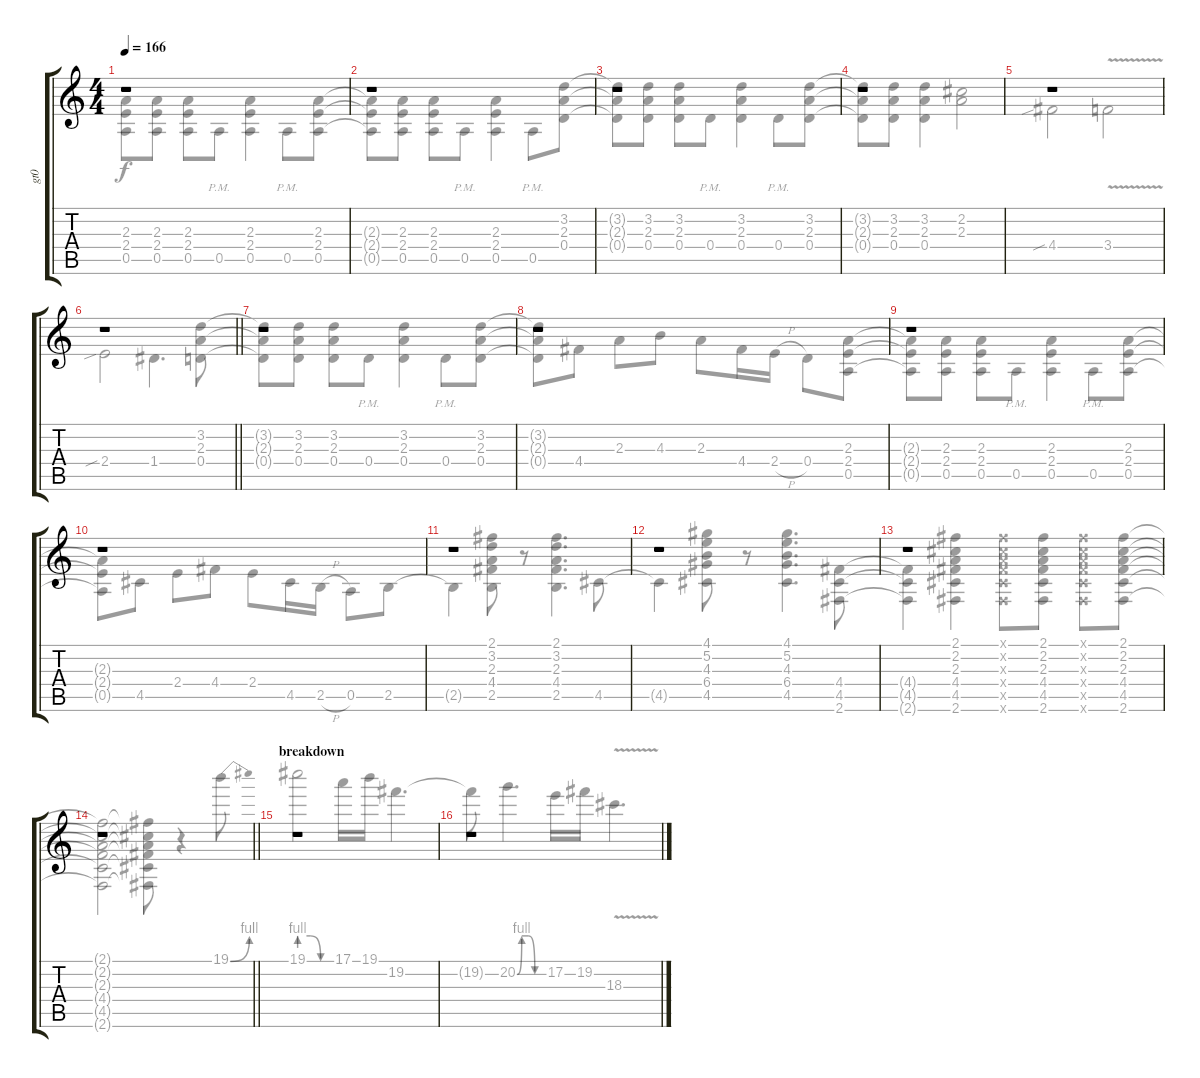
\track ("gt0" "gt0") {instrument overdrivenguitar}
\staff {score tabs}
\tuning (E4 B3 G3 D3 A2 E2) {hide}
\voice
\ts (4 4)
\tempo 166
\clef g2
\ks c
r.1{dy f} |
r.1 |
r.1 |
r.1 |
r.1 |
\barLineRight lightlight
r.1 |
r.1 |
r.1 |
r.1 |
r.1 |
r.1 |
r.1 |
r.1 |
\barLineRight lightlight
r.1 |
\section ("" "breakdown")
r.1 |
r.1
\voice
\clef g2
\ottava regular
\simile none
\ks c
(2.3{t} 2.4{t} 0.5{t}).8{dy f} (2.3 2.4 0.5).8 (2.3 2.4 0.5).8 0.5{pm}.8 (2.3 2.4 0.5).4 0.5{pm}.8 (2.3 2.4 0.5).8 |
(2.3{t} 2.4{t} 0.5{t}).8 (2.3 2.4 0.5).8 (2.3 2.4 0.5).8 0.5{pm}.8 (2.3 2.4 0.5).4 0.5{pm}.8 (3.2 2.3 0.4).8 |
(3.2{t} 2.3{t} 0.4{t}).8 (3.2 2.3 0.4).8 (3.2 2.3 0.4).8 0.4{pm}.8 (3.2 2.3 0.4).4 0.4{pm}.8 (3.2 2.3 0.4).8 |
(3.2{t} 2.3{t} 0.4{t}).8 (3.2 2.3 0.4).8 (3.2 2.3 0.4).4 (2.2 2.3).2 |
4.4{sib}.2 3.4{v}.2 |
\barLineRight lightlight
2.4{sib}.2 1.4.4{d} (3.2 2.3 0.4).8 |
(3.2{t} 2.3{t} 0.4{t}).8 (3.2 2.3 0.4).8 (3.2 2.3 0.4).8 0.4{pm}.8 (3.2 2.3 0.4).4 0.4{pm}.8 (3.2 2.3 0.4).8 |
(3.2{t} 2.3{t} 0.4{t}).8 4.4.8 2.3.8 4.3.8 2.3.8 4.4.16 2.4{h}.16 0.4.8 (2.3 2.4 0.5).8 |
(2.3{t} 2.4{t} 0.5{t}).8 (2.3 2.4 0.5).8 (2.3 2.4 0.5).8 0.5{pm}.8 (2.3 2.4 0.5).4 0.5{pm}.8 (2.3 2.4 0.5).8 |
(2.3{t} 2.4{t} 0.5{t}).8 4.5.8 2.4.8 4.4.8 2.4.8 4.5.16 2.5{h}.16 0.5.8 2.5.8 |
2.5{t}.4 (2.1 3.2 2.3 4.4 2.5).8 r.8 (2.1 3.2 2.3 4.4 2.5).4{d} 4.5.8 |
4.5{t}.4 (4.1 5.2 4.3 6.4 4.5).8 r.8 (4.1 5.2 4.3 6.4 4.5).4{d} (4.4 4.5 2.6).8 |
(4.4{t} 4.5{t} 2.6{t}).4 (2.1 2.2 2.3 4.4 4.5 2.6).4 (2.1{x} 2.2{x} 2.3{x} 4.4{x} 4.5{x} 2.6{x}).8 (2.1 2.2 2.3 4.4 4.5 2.6).8 (2.1{x} 2.2{x} 2.3{x} 4.4{x} 4.5{x} 2.6{x}).8 (2.1 2.2 2.3 4.4 4.5 2.6).8 |
\barLineRight lightlight
(2.1{t} 2.2{t} 2.3{t} 4.4{t} 4.5{t} 2.6{t}).2 (2.1{t} 2.2{t} 2.3{t} 4.4{t} 4.5{t} 2.6{t}).8 r.4 19.1{be (bend 0 0 60 4)}.8 |
19.1{be (custom 0 4 20 4 40 0 60 0)}.2 17.1.16 19.1.16 19.2.4{d} |
19.2{t}.8 20.2{be (custom 0 0 10 4 25 4 40 0 60 0)}.4{d} 17.2.16 19.2.16 18.3{v}.4{d}
